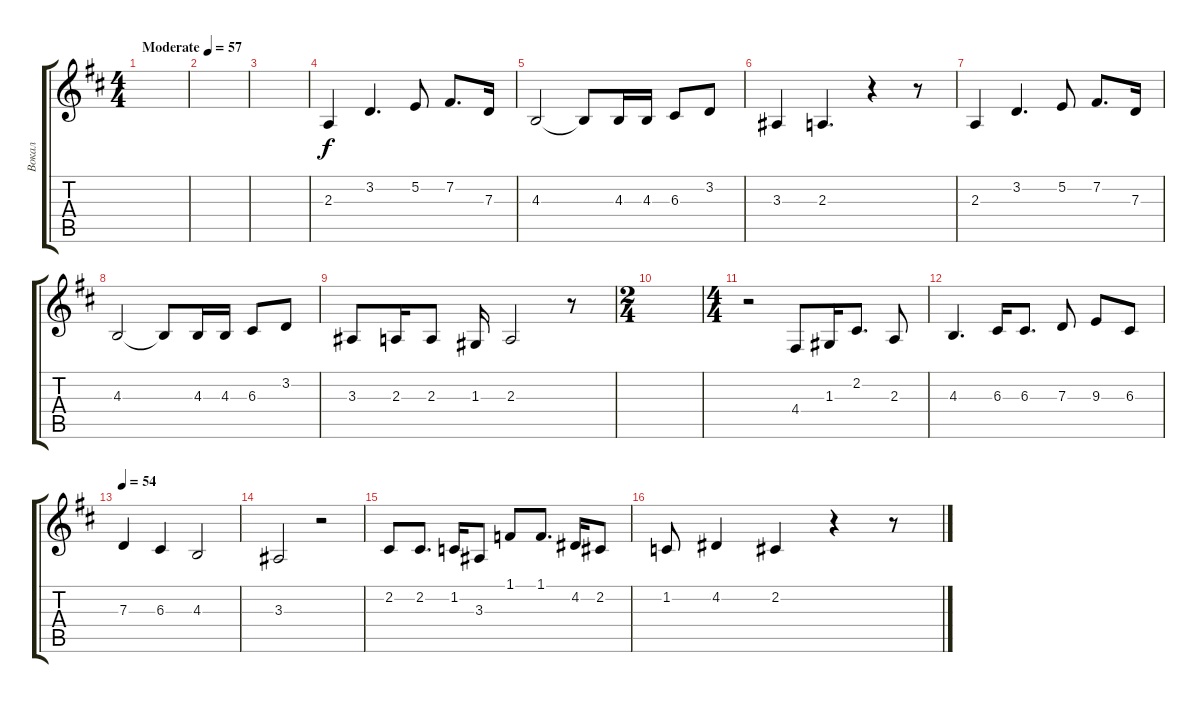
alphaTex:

\track ("Вокал" "Вокал") {instrument tenorsax}
\staff {score tabs}
\tuning (E4 B3 G3 D3 A2 E2) {hide}
\ts (4 4)
\tempo (57 "Moderate")
\clef g2
\ks d
|
|
|
2.3.4 3.2.4{d} 5.2.8 7.2.8{d} 7.3.16 |
4.3.2 4.3{t}.8 4.3.16 4.3.16 6.3.8 3.2.8 |
3.3.4 2.3.4{d} r.4 r.8 |
2.3.4 3.2.4{d} 5.2.8 7.2.8{d} 7.3.16 |
4.3.2 4.3{t}.8 4.3.16 4.3.16 6.3.8 3.2.8 |
3.3.8 2.3.16 2.3.8 1.3.16 2.3.2 r.8 |
\ts (2 4)
|
\ts (4 4)
r.2 4.4.8 1.3.16 2.2.8{d} 2.3.8 |
4.3.4{d} 6.3.16 6.3.8{d} 7.3.8 9.3.8 6.3.8 |
\tempo 54
7.3.4 6.3.4 4.3.2 |
3.3.2 r.2 |
2.2.8 2.2.8{d} 1.2.16 3.3.8 1.1.8 1.1.8{d} 4.2.16 2.2.8 |
1.2.8 4.2.4 2.2.4 r.4 r.8
